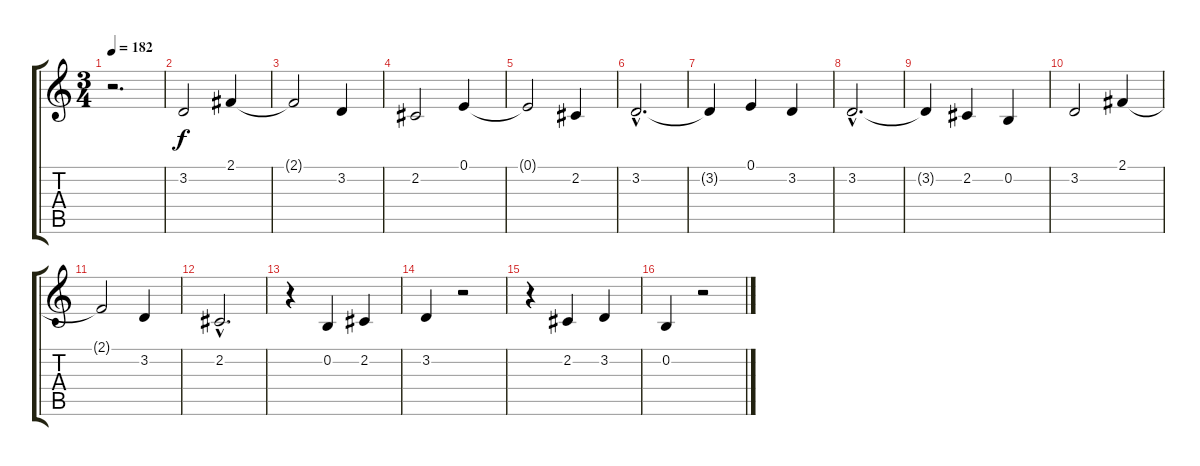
\track "" {instrument fx5brightness}
\staff {score tabs}
\tuning (E4 B3 G3 D3 A2 E2) {hide}
\ts (3 4)
\tempo 182
\clef g2
\ks c
r.2{d dy f} |
3.2.2 2.1.4 |
2.1{t}.2 3.2.4 |
2.2.2 0.1.4 |
0.1{t}.2 2.2.4 |
3.2{hac}.2{d} |
3.2{t}.4 0.1.4 3.2.4 |
3.2{hac}.2{d} |
3.2{t}.4 2.2.4 0.2.4 |
3.2.2 2.1.4 |
2.1{t}.2 3.2.4 |
2.2{hac}.2{d} |
r.4 0.2.4 2.2.4 |
3.2.4 r.2 |
r.4 2.2.4 3.2.4 |
0.2.4 r.2
